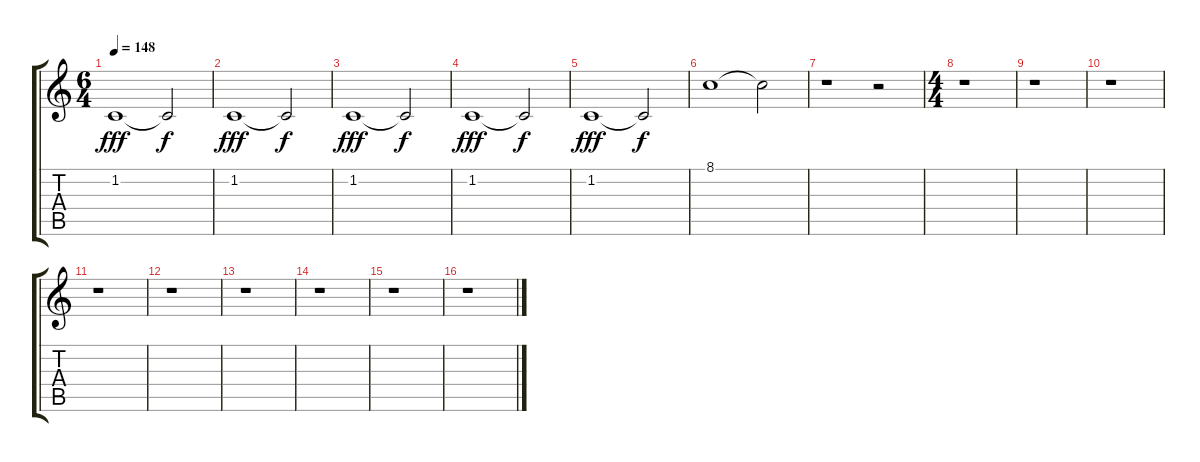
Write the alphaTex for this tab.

\track "" {instrument tubularbells}
\staff {score tabs}
\tuning (E4 B3 G3 D3 A2 E2) {hide}
\ts (6 4)
\tempo 148
\clef g2
\ks c
1.2.1{dy fff} 1.2{t}.2{dy f} |
1.2.1{dy fff} 1.2{t}.2{dy f} |
1.2.1{dy fff} 1.2{t}.2{dy f} |
1.2.1{dy fff} 1.2{t}.2{dy f} |
1.2.1{dy fff} 1.2{t}.2{dy f} |
8.1.1 8.1{t}.2 |
r.1 r.2 |
\ts (4 4)
r.1 |
r.1 |
r.1 |
r.1 |
r.1 |
r.1 |
r.1 |
r.1 |
r.1
